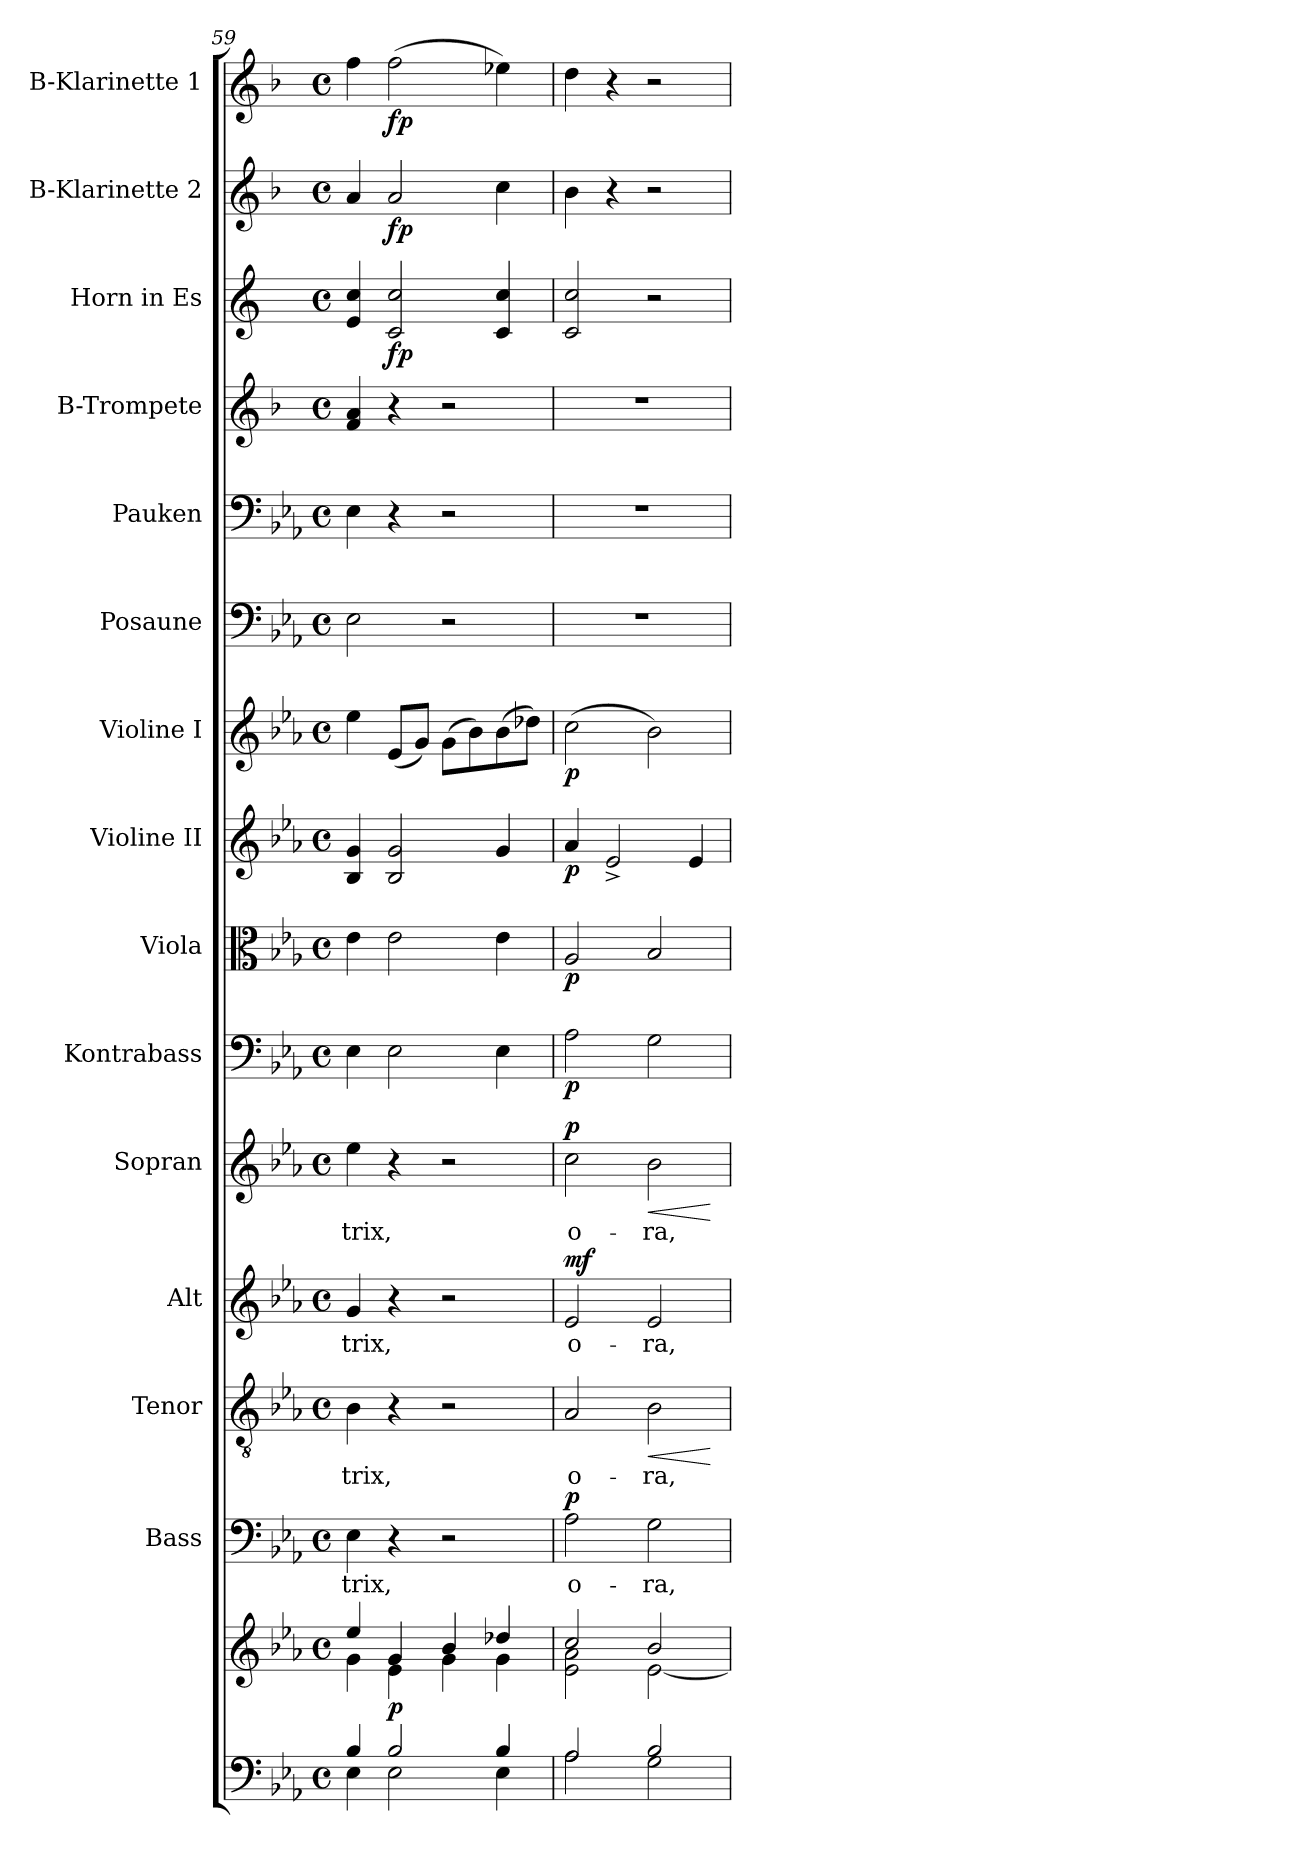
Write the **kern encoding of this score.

**kern	**kern	**dynam	**kern	**text	**dynam	**kern	**text	**dynam	**kern	**text	**dynam	**kern	**text	**dynam	**kern	**dynam	**kern	**dynam	**kern	**dynam	**kern	**dynam	**kern	**kern	**kern	**kern	**dynam	**kern	**dynam	**kern	**dynam
*part15	*part15	*part15	*part14	*part14	*part14	*part13	*part13	*part13	*part12	*part12	*part12	*part11	*part11	*part11	*part10	*part10	*part9	*part9	*part8	*part8	*part7	*part7	*part6	*part5	*part4	*part3	*part3	*part2	*part2	*part1	*part1
*staff16	*staff15	*staff15/16	*staff14	*staff14	*staff14	*staff13	*staff13	*staff13	*staff12	*staff12	*staff12	*staff11	*staff11	*staff11	*staff10	*staff10	*staff9	*staff9	*staff8	*staff8	*staff7	*staff7	*staff6	*staff5	*staff4	*staff3	*staff3	*staff2	*staff2	*staff1	*staff1
*	*	*	*I"Bass	*	*	*I"Tenor	*	*	*I"Alt	*	*	*I"Sopran	*	*	*I"Kontrabass	*	*I"Viola	*	*I"Violine II	*	*I"Violine I	*	*I"Posaune	*I"Pauken	*I"B-Trompete	*I"Horn in Es	*	*I"B-Klarinette 2	*	*I"B-Klarinette 1	*
*	*	*	*I'B.	*	*	*I'T.	*	*	*I'A.	*	*	*I'S.	*	*	*I'Kb.	*	*I'Vla.	*	*I'Vl. II	*	*I'Vl. I	*	*I'Pos.	*I'Pk.	*I'B Trp.	*	*	*I'B Kl. 2	*	*I'B Kl. 1	*
*clefF4	*clefG2	*	*clefF4	*	*	*clefGv2	*	*	*clefG2	*	*	*clefG2	*	*	*clefF4	*	*clefC3	*	*clefG2	*	*clefG2	*	*clefF4	*clefF4	*clefG2	*clefG2	*	*clefG2	*	*clefG2	*
*	*	*	*	*	*	*	*	*	*	*	*	*	*	*	*ITrd7c12	*	*	*	*	*	*	*	*	*	*ITrd1c2	*ITrd5c9	*	*ITrd1c2	*	*ITrd1c2	*
*k[b-e-a-]	*k[b-e-a-]	*	*k[b-e-a-]	*	*	*k[b-e-a-]	*	*	*k[b-e-a-]	*	*	*k[b-e-a-]	*	*	*k[b-e-a-]	*	*k[b-e-a-]	*	*k[b-e-a-]	*	*k[b-e-a-]	*	*k[b-e-a-]	*k[b-e-a-]	*k[b-e-a-]	*k[b-e-a-]	*	*k[b-e-a-]	*	*k[b-e-a-]	*
*E-:	*E-:	*	*E-:	*	*	*E-:	*	*	*E-:	*	*	*E-:	*	*	*E-:	*	*E-:	*	*E-:	*	*E-:	*	*E-:	*E-:	*E-:	*E-:	*	*E-:	*	*E-:	*
*M4/4	*M4/4	*	*M4/4	*	*	*M4/4	*	*	*M4/4	*	*	*M4/4	*	*	*M4/4	*	*M4/4	*	*M4/4	*	*M4/4	*	*M4/4	*M4/4	*M4/4	*M4/4	*	*M4/4	*	*M4/4	*
*met(c)	*met(c)	*	*met(c)	*	*	*met(c)	*	*	*met(c)	*	*	*met(c)	*	*	*met(c)	*	*met(c)	*	*met(c)	*	*met(c)	*	*met(c)	*met(c)	*met(c)	*met(c)	*	*met(c)	*	*met(c)	*
=59	=59	=59	=59	=59	=59	=59	=59	=59	=59	=59	=59	=59	=59	=59	=59	=59	=59	=59	=59	=59	=59	=59	=59	=59	=59	=59	=59	=59	=59	=59	=59
*^	*^	*	*	*	*	*	*	*	*	*	*	*	*	*	*	*	*	*	*	*	*	*	*	*	*	*	*	*	*	*	*
!	!	!	!	!	!	!LO:LY:b	!	!	!LO:LY:b	!	!	!LO:LY:b	!	!	!LO:LY:b	!	!	!	!	!	!	!	!	!	!	!	!	!	!	!	!	!	!
4B-/	4E-\	4ee-/	4g\	.	4E-\	-trix,	.	4B-\	-trix,	.	4g/	-trix,	.	4ee-\	-trix,	.	4EE-\	.	4e-\	.	4B-/ 4g/	.	4ee-\	.	2E-\	4E-\	4e-/ 4g/	4G/ 4e-/	.	4g/	.	4ee-\	.
!	!	!	!	!LO:DY:b	!	!	!	!	!	!	!	!	!	!	!	!	!	!	!	!	!	!	!	!	!	!	!	!	!LO:DY:b	!	!LO:DY:b	!	!LO:DY:b
2B-/	2E-\	4g/	4e-\	p	4r	.	.	4r	.	.	4r	.	.	4r	.	.	2EE-\	.	2e-\	.	2B-/ 2g/	.	(<8e-/L	.	.	4r	4r	2E-/ 2e-/	fp	2g/	fp	(>2ee-\	fp
.	.	.	.	.	.	.	.	.	.	.	.	.	.	.	.	.	.	.	.	.	.	.	8g/J)	.	.	.	.	.	.	.	.	.	.
.	.	4b-/	4g\	.	2r	.	.	2r	.	.	2r	.	.	2r	.	.	.	.	.	.	.	.	(>8g\L	.	2r	2r	2r	.	.	.	.	.	.
.	.	.	.	.	.	.	.	.	.	.	.	.	.	.	.	.	.	.	.	.	.	.	8b-\)	.	.	.	.	.	.	.	.	.	.
4B-/	4E-\	4dd-X/	4g\	.	.	.	.	.	.	.	.	.	.	.	.	.	4EE-\	.	4e-\	.	4g/	.	(>8b-\	.	.	.	.	4E-/ 4e-/	.	4b-\	.	4dd-X\)	.
.	.	.	.	.	.	.	.	.	.	.	.	.	.	.	.	.	.	.	.	.	.	.	8dd-X\J)	.	.	.	.	.	.	.	.	.	.
=60	=60	=60	=60	=60	=60	=60	=60	=60	=60	=60	=60	=60	=60	=60	=60	=60	=60	=60	=60	=60	=60	=60	=60	=60	=60	=60	=60	=60	=60	=60	=60	=60	=60
!	!	!	!	!	!	!LO:LY:b	!LO:DY:a	!	!LO:LY:b	!	!	!LO:LY:b	!LO:DY:a	!	!LO:LY:b	!LO:DY:a	!	!LO:DY:b	!	!LO:DY:b	!	!LO:DY:b	!	!LO:DY:b	!	!	!	!	!	!	!	!	!
2A-/	2A-\	2cc/	2e-\ 2a-\	.	2A-\	o-	p	2A-/	o-	.	2e-/	o-	mf	2cc\	o-	p	2AA-\	p	2A-/	p	4a-/	p	(>2cc\	p	1r	1r	1r	2E-/ 2e-/	.	4a-\	.	4cc\	.
.	.	.	.	.	.	.	.	.	.	.	.	.	.	.	.	.	.	.	.	.	2e-^</	.	.	.	.	.	.	.	.	4r	.	4r	.
!	!	!	!	!	!	!LO:LY:b	!	!	!LO:LY:b	!LO:HP:b	!	!LO:LY:b	!	!	!LO:LY:b	!LO:HP:b	!	!	!	!	!	!	!	!	!	!	!	!	!	!	!	!	!
2B-/	2G\	2b-/	[<2e-\	.	2G\	-ra,	.	2B-\	-ra,	<	2e-/	-ra,	.	2b-\	-ra,	<	2GG\	.	2B-/	.	.	.	2b-\)	.	.	.	.	2r	.	2r	.	2r	.
.	.	.	.	.	.	.	.	.	.	.	.	.	.	.	.	.	.	.	.	.	4e-/	.	.	.	.	.	.	.	.	.	.	.	.
*v	*v	*	*	*	*	*	*	*	*	*	*	*	*	*	*	*	*	*	*	*	*	*	*	*	*	*	*	*	*	*	*	*	*
*	*v	*v	*	*	*	*	*	*	*	*	*	*	*	*	*	*	*	*	*	*	*	*	*	*	*	*	*	*	*	*	*	*
.	.	.	.	.	.	.	.	[	.	.	.	.	.	[	.	.	.	.	.	.	.	.	.	.	.	.	.	.	.	.	.
=	=	=	=	=	=	=	=	=	=	=	=	=	=	=	=	=	=	=	=	=	=	=	=	=	=	=	=	=	=	=	=
*-	*-	*-	*-	*-	*-	*-	*-	*-	*-	*-	*-	*-	*-	*-	*-	*-	*-	*-	*-	*-	*-	*-	*-	*-	*-	*-	*-	*-	*-	*-	*-
